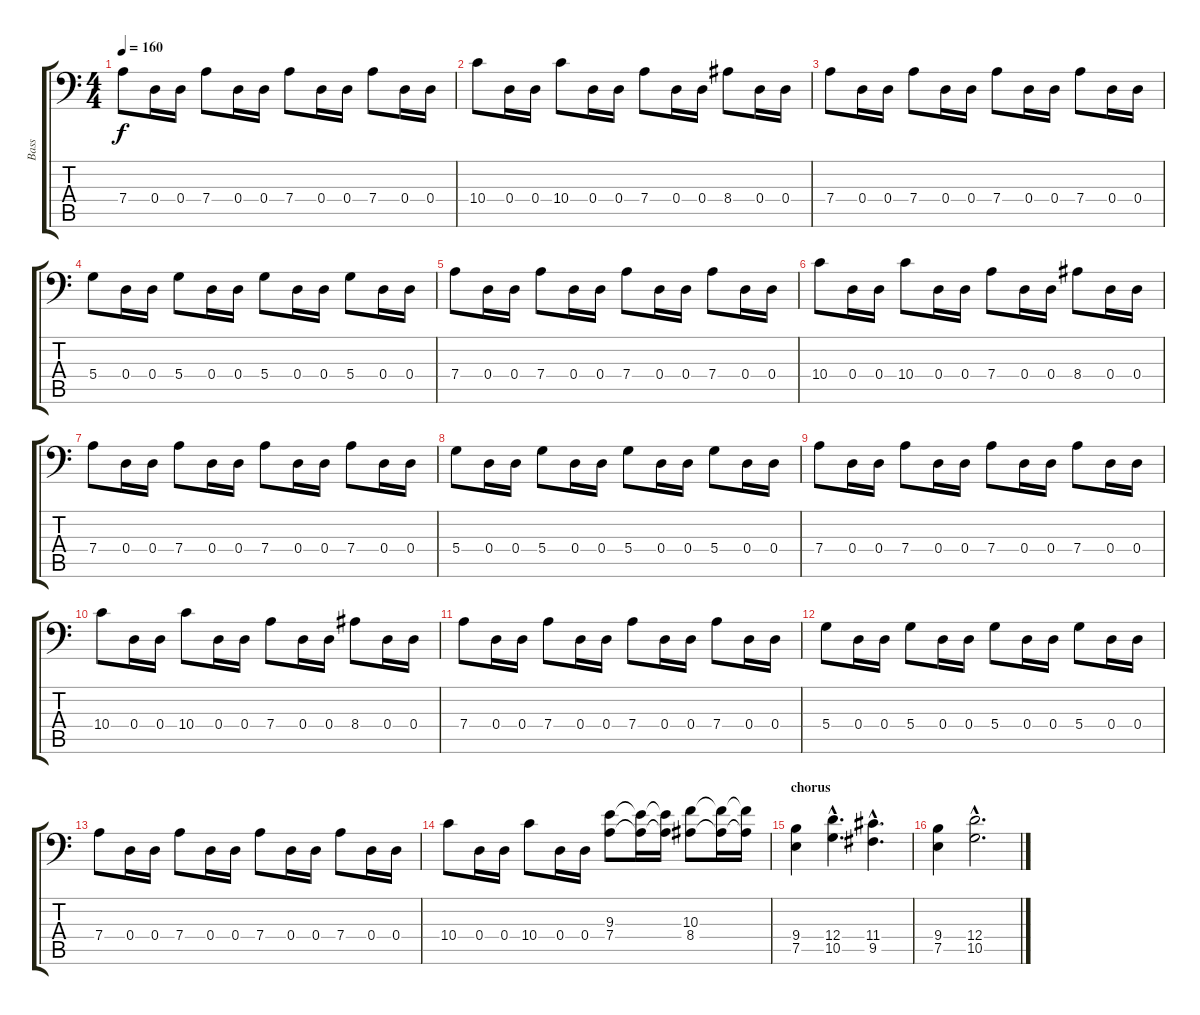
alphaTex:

\track ("Bass" "Bass") {instrument electricbassfinger}
\staff {score tabs}
\tuning (E3 B2 G2 D2 A1 E1) {hide}
\ts (4 4)
\tempo 160
\clef f4
\ks c
7.4.8{dy f} 0.4.16 0.4.16 7.4.8 0.4.16 0.4.16 7.4.8 0.4.16 0.4.16 7.4.8 0.4.16 0.4.16 |
10.4.8 0.4.16 0.4.16 10.4.8 0.4.16 0.4.16 7.4.8 0.4.16 0.4.16 8.4.8 0.4.16 0.4.16 |
7.4.8 0.4.16 0.4.16 7.4.8 0.4.16 0.4.16 7.4.8 0.4.16 0.4.16 7.4.8 0.4.16 0.4.16 |
5.4.8 0.4.16 0.4.16 5.4.8 0.4.16 0.4.16 5.4.8 0.4.16 0.4.16 5.4.8 0.4.16 0.4.16 |
7.4.8 0.4.16 0.4.16 7.4.8 0.4.16 0.4.16 7.4.8 0.4.16 0.4.16 7.4.8 0.4.16 0.4.16 |
10.4.8 0.4.16 0.4.16 10.4.8 0.4.16 0.4.16 7.4.8 0.4.16 0.4.16 8.4.8 0.4.16 0.4.16 |
7.4.8 0.4.16 0.4.16 7.4.8 0.4.16 0.4.16 7.4.8 0.4.16 0.4.16 7.4.8 0.4.16 0.4.16 |
5.4.8 0.4.16 0.4.16 5.4.8 0.4.16 0.4.16 5.4.8 0.4.16 0.4.16 5.4.8 0.4.16 0.4.16 |
7.4.8 0.4.16 0.4.16 7.4.8 0.4.16 0.4.16 7.4.8 0.4.16 0.4.16 7.4.8 0.4.16 0.4.16 |
10.4.8 0.4.16 0.4.16 10.4.8 0.4.16 0.4.16 7.4.8 0.4.16 0.4.16 8.4.8 0.4.16 0.4.16 |
7.4.8 0.4.16 0.4.16 7.4.8 0.4.16 0.4.16 7.4.8 0.4.16 0.4.16 7.4.8 0.4.16 0.4.16 |
5.4.8 0.4.16 0.4.16 5.4.8 0.4.16 0.4.16 5.4.8 0.4.16 0.4.16 5.4.8 0.4.16 0.4.16 |
7.4.8 0.4.16 0.4.16 7.4.8 0.4.16 0.4.16 7.4.8 0.4.16 0.4.16 7.4.8 0.4.16 0.4.16 |
10.4.8 0.4.16 0.4.16 10.4.8 0.4.16 0.4.16 (9.3 7.4).8 (9.3{t} 7.4{t}).16 (9.3{t} 7.4{t}).16 (10.3 8.4).8 (10.3{t} 8.4{t}).16 (10.3{t} 8.4{t}).16 |
\section ("" "chorus")
(9.4 7.5).4 (12.4{hac} 10.5{hac}).4{d} (11.4{hac} 9.5{hac}).4{d} |
(9.4 7.5).4 (12.4{hac} 10.5{hac}).2{d}
